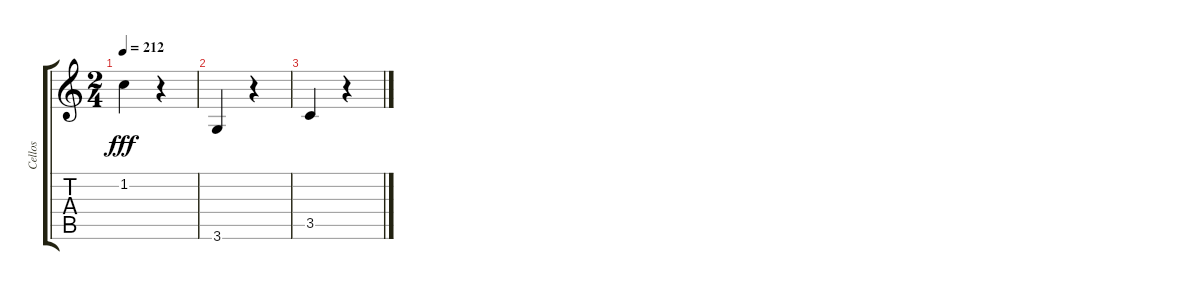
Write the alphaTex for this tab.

\track ("Cellos" "Cellos") {instrument contrabass}
\staff {score tabs}
\tuning (E4 B3 G3 D3 A2 E2) {hide}
\ts (2 4)
\tempo 212
\clef g2
\ks c
1.2.4{dy fff} r.4 |
3.6.4 r.4 |
3.5.4 r.4
